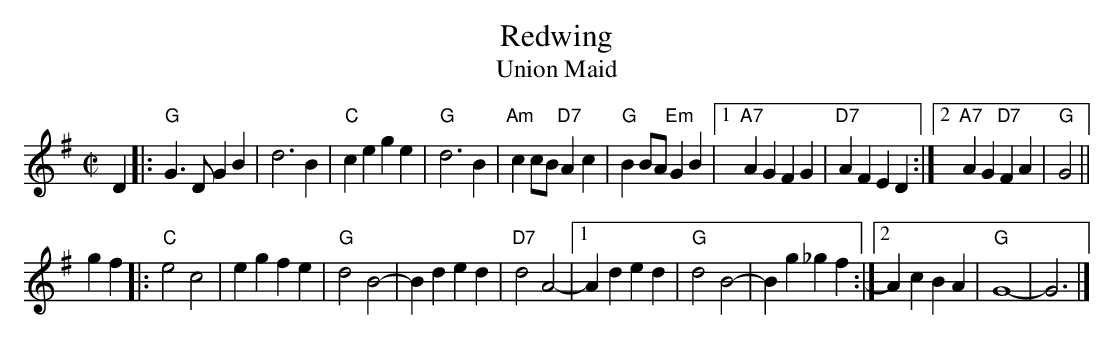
X:1
T: Redwing
T: Union Maid
M: C|
L: 1/4
K: G
D \
|: "G"G>D GB | d3 B | "C"ce ge | "G"d3 B \
|  "Am"cc/B/ "D7"Ac | "G"BB/A/ "Em"GB |1 "A7"AG FG | "D7"AF ED :|2 "A7"AG "D7"FA | "G"G2 ||
gf \
|: "C"e2 c2 | eg fe | "G"d2 B2- | Bd ed \
| "D7"d2 A2- |1 Ad ed | "G"d2 B2- | Bg _gf :|2 Ac BA | "G"G4- | G3 |]
